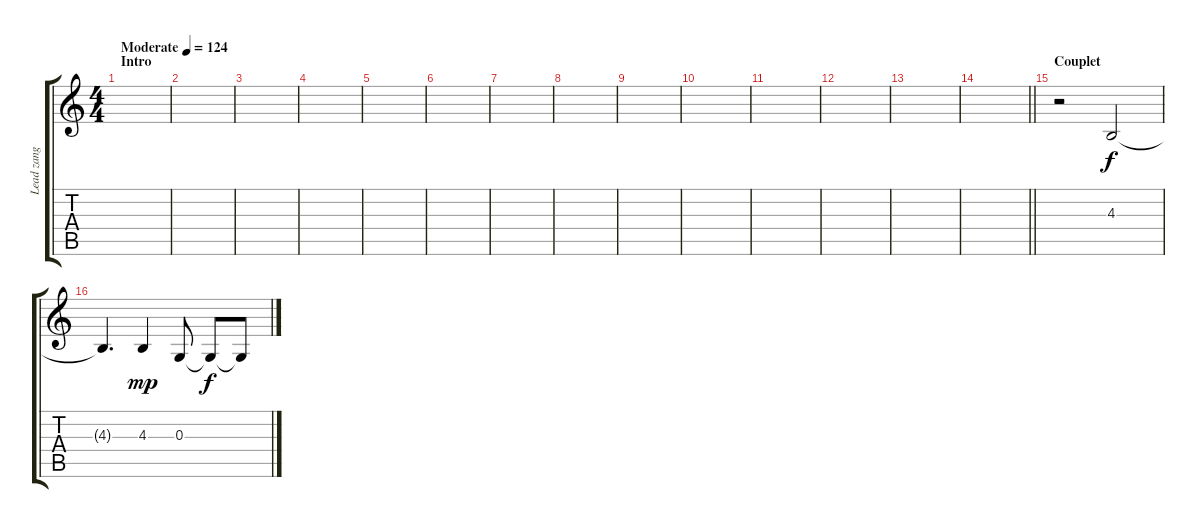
\track ("Lead zang" "Lead zang") {instrument bassoon}
\staff {score tabs}
\tuning (E4 B3 G3 D3 A2 E2) {hide}
\ts (4 4)
\section ("" "Intro")
\tempo (124 "Moderate")
\clef g2
\ks c
|
|
|
|
|
|
|
|
|
|
|
|
|
\barLineRight lightlight
|
\section ("" "Couplet")
r.2 4.3.2 |
4.3{t}.4{d dy f} 4.3.4{dy mp} 0.3.8 0.3{t}.8{dy f} 0.3{t}.8
